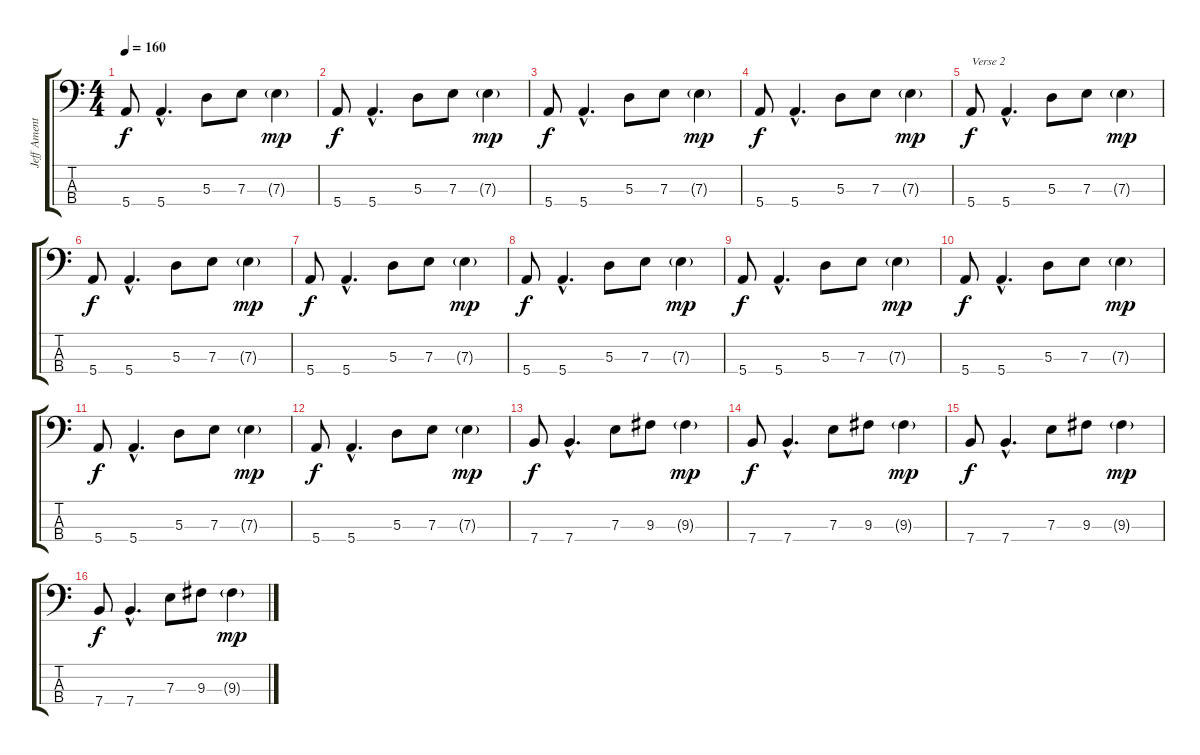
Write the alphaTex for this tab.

\track ("Jeff Ament" "Jeff Ament") {instrument electricbassfinger}
\staff {score tabs}
\tuning (G2 D2 A1 E1) {hide}
\ts (4 4)
\tempo 160
\clef f4
\ks c
5.4.8{dy f} 5.4{hac}.4{d} 5.3.8 7.3.8 7.3{g}.4{dy mp} |
5.4.8{dy f} 5.4{hac}.4{d} 5.3.8 7.3.8 7.3{g}.4{dy mp} |
5.4.8{dy f} 5.4{hac}.4{d} 5.3.8 7.3.8 7.3{g}.4{dy mp} |
5.4.8{dy f} 5.4{hac}.4{d} 5.3.8 7.3.8 7.3{g}.4{dy mp} |
5.4.8{txt "Verse 2" dy f} 5.4{hac}.4{d} 5.3.8 7.3.8 7.3{g}.4{dy mp} |
5.4.8{dy f} 5.4{hac}.4{d} 5.3.8 7.3.8 7.3{g}.4{dy mp} |
5.4.8{dy f} 5.4{hac}.4{d} 5.3.8 7.3.8 7.3{g}.4{dy mp} |
5.4.8{dy f} 5.4{hac}.4{d} 5.3.8 7.3.8 7.3{g}.4{dy mp} |
5.4.8{dy f} 5.4{hac}.4{d} 5.3.8 7.3.8 7.3{g}.4{dy mp} |
5.4.8{dy f} 5.4{hac}.4{d} 5.3.8 7.3.8 7.3{g}.4{dy mp} |
5.4.8{dy f} 5.4{hac}.4{d} 5.3.8 7.3.8 7.3{g}.4{dy mp} |
5.4.8{dy f} 5.4{hac}.4{d} 5.3.8 7.3.8 7.3{g}.4{dy mp} |
7.4.8{dy f} 7.4{hac}.4{d} 7.3.8 9.3.8 9.3{g}.4{dy mp} |
7.4.8{dy f} 7.4{hac}.4{d} 7.3.8 9.3.8 9.3{g}.4{dy mp} |
7.4.8{dy f} 7.4{hac}.4{d} 7.3.8 9.3.8 9.3{g}.4{dy mp} |
7.4.8{dy f} 7.4{hac}.4{d} 7.3.8 9.3.8 9.3{g}.4{dy mp}
